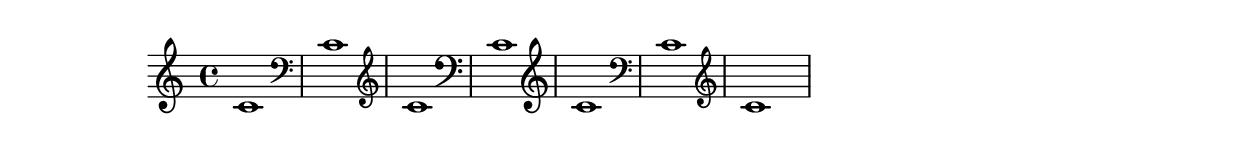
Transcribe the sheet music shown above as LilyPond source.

%% DO NOT EDIT this file manually; it is automatically
%% generated from LSR http://lsr.dsi.unimi.it
%% Make any changes in LSR itself, or in Documentation/snippets/new/ ,
%% and then run scripts/auxiliar/makelsr.py
%%
%% This file is in the public domain.
\version "2.17.6"

\header {
  lsrtags = "pitches, tweaks-and-overrides"

  texidoc = "
When a clef is changed, the clef sign displayed is smaller than the
initial clef.  This can be overridden with @code{full-size-change}.

"
  doctitle = "Keep change clefs full sized"
} % begin verbatim


\relative c' {
  \clef "treble"
  c1
  \clef "bass"
  c1
  \clef "treble"
  c1
  \override Staff.Clef.full-size-change = ##t
  \clef "bass"
  c1
  \clef "treble"
  c1
  \revert Staff.Clef.full-size-change
  \clef "bass"
  c1
  \clef "treble"
  c1
}
